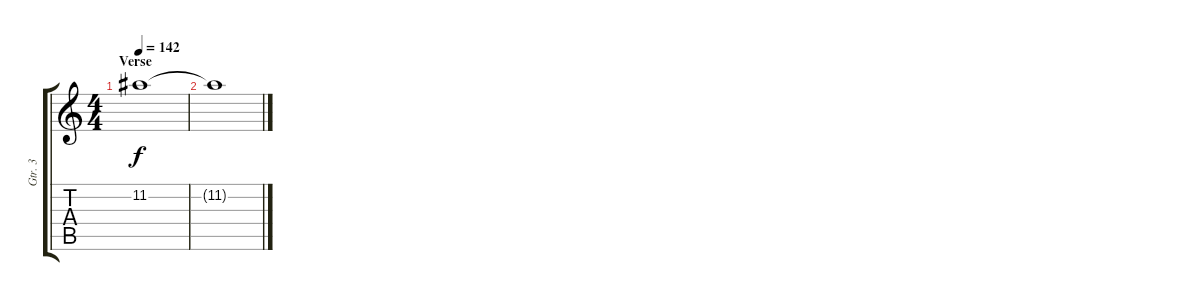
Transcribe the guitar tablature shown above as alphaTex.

\track ("Gtr. 3" "Gtr. 3") {instrument distortionguitar}
\staff {score tabs}
\tuning (E4 B3 G3 D3 A2 D2) {hide}
\ts (4 4)
\section ("" "Verse")
\tempo 142
\clef g2
\ks c
11.2.1{dy f volume 0} |
11.2{t}.1
